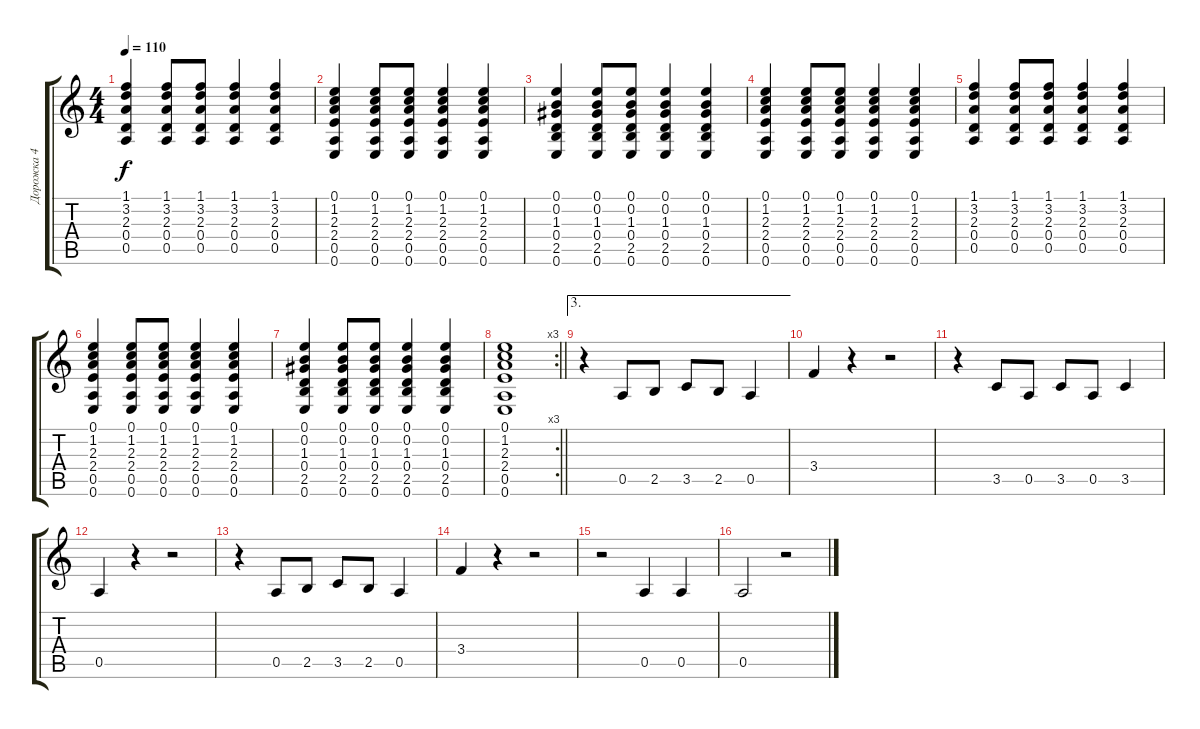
\track ("Дорожка 4" "Дорожка 4") {instrument acousticguitarsteel}
\staff {score tabs}
\tuning (E4 B3 G3 D3 A2 E2) {hide}
\ts (4 4)
\tempo 110
\clef g2
\ks c
(1.1 3.2 2.3 0.4 0.5).4{dy f} (1.1 3.2 2.3 0.4 0.5).8 (1.1 3.2 2.3 0.4 0.5).8 (1.1 3.2 2.3 0.4 0.5).4 (1.1 3.2 2.3 0.4 0.5).4 |
(0.1 1.2 2.3 2.4 0.5 0.6).4 (0.1 1.2 2.3 2.4 0.5 0.6).8 (0.1 1.2 2.3 2.4 0.5 0.6).8 (0.1 1.2 2.3 2.4 0.5 0.6).4 (0.1 1.2 2.3 2.4 0.5 0.6).4 |
(0.1 0.2 1.3 0.4 2.5 0.6).4 (0.1 0.2 1.3 0.4 2.5 0.6).8 (0.1 0.2 1.3 0.4 2.5 0.6).8 (0.1 0.2 1.3 0.4 2.5 0.6).4 (0.1 0.2 1.3 0.4 2.5 0.6).4 |
(0.1 1.2 2.3 2.4 0.5 0.6).4 (0.1 1.2 2.3 2.4 0.5 0.6).8 (0.1 1.2 2.3 2.4 0.5 0.6).8 (0.1 1.2 2.3 2.4 0.5 0.6).4 (0.1 1.2 2.3 2.4 0.5 0.6).4 |
(1.1 3.2 2.3 0.4 0.5).4 (1.1 3.2 2.3 0.4 0.5).8 (1.1 3.2 2.3 0.4 0.5).8 (1.1 3.2 2.3 0.4 0.5).4 (1.1 3.2 2.3 0.4 0.5).4 |
(0.1 1.2 2.3 2.4 0.5 0.6).4 (0.1 1.2 2.3 2.4 0.5 0.6).8 (0.1 1.2 2.3 2.4 0.5 0.6).8 (0.1 1.2 2.3 2.4 0.5 0.6).4 (0.1 1.2 2.3 2.4 0.5 0.6).4 |
(0.1 0.2 1.3 0.4 2.5 0.6).4 (0.1 0.2 1.3 0.4 2.5 0.6).8 (0.1 0.2 1.3 0.4 2.5 0.6).8 (0.1 0.2 1.3 0.4 2.5 0.6).4 (0.1 0.2 1.3 0.4 2.5 0.6).4 |
\rc 3
\barLineRight lightlight
(0.1 1.2 2.3 2.4 0.5 0.6).1 |
\ae 3
r.4 0.5.8 2.5.8 3.5.8 2.5.8 0.5.4 |
3.4.4 r.4 r.2 |
r.4 3.5.8 0.5.8 3.5.8 0.5.8 3.5.4 |
0.5.4 r.4 r.2 |
r.4 0.5.8 2.5.8 3.5.8 2.5.8 0.5.4 |
3.4.4 r.4 r.2 |
r.2 0.5.4 0.5.4 |
0.5.2 r.2
